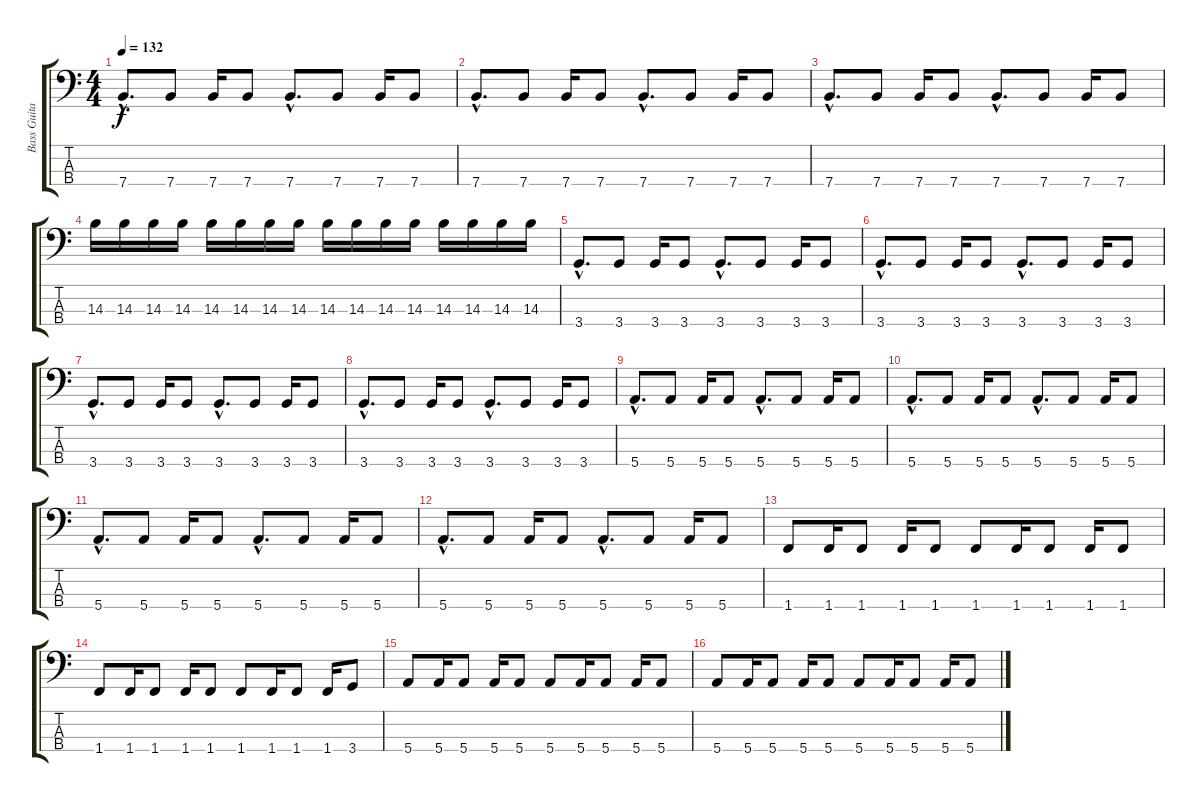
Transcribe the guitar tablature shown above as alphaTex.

\track ("Bass Guitar" "Bass Guita") {instrument electricbasspick}
\staff {score tabs}
\tuning (G2 D2 A1 E1) {hide}
\ts (4 4)
\tempo 132
\clef f4
\ks c
7.4{hac}.8{d dy f} 7.4.8 7.4.16 7.4.8 7.4{hac}.8{d} 7.4.8 7.4.16 7.4.8 |
7.4{hac}.8{d} 7.4.8 7.4.16 7.4.8 7.4{hac}.8{d} 7.4.8 7.4.16 7.4.8 |
7.4{hac}.8{d} 7.4.8 7.4.16 7.4.8 7.4{hac}.8{d} 7.4.8 7.4.16 7.4.8 |
14.3.16 14.3.16 14.3.16 14.3.16 14.3.16 14.3.16 14.3.16 14.3.16 14.3.16 14.3.16 14.3.16 14.3.16 14.3.16 14.3.16 14.3.16 14.3.16 |
3.4{hac}.8{d} 3.4.8 3.4.16 3.4.8 3.4{hac}.8{d} 3.4.8 3.4.16 3.4.8 |
3.4{hac}.8{d} 3.4.8 3.4.16 3.4.8 3.4{hac}.8{d} 3.4.8 3.4.16 3.4.8 |
3.4{hac}.8{d} 3.4.8 3.4.16 3.4.8 3.4{hac}.8{d} 3.4.8 3.4.16 3.4.8 |
3.4{hac}.8{d} 3.4.8 3.4.16 3.4.8 3.4{hac}.8{d} 3.4.8 3.4.16 3.4.8 |
5.4{hac}.8{d} 5.4.8 5.4.16 5.4.8 5.4{hac}.8{d} 5.4.8 5.4.16 5.4.8 |
5.4{hac}.8{d} 5.4.8 5.4.16 5.4.8 5.4{hac}.8{d} 5.4.8 5.4.16 5.4.8 |
5.4{hac}.8{d} 5.4.8 5.4.16 5.4.8 5.4{hac}.8{d} 5.4.8 5.4.16 5.4.8 |
5.4{hac}.8{d} 5.4.8 5.4.16 5.4.8 5.4{hac}.8{d} 5.4.8 5.4.16 5.4.8 |
1.4.8 1.4.16 1.4.8 1.4.16 1.4.8 1.4.8 1.4.16 1.4.8 1.4.16 1.4.8 |
1.4.8 1.4.16 1.4.8 1.4.16 1.4.8 1.4.8 1.4.16 1.4.8 1.4.16 3.4.8 |
5.4.8 5.4.16 5.4.8 5.4.16 5.4.8 5.4.8 5.4.16 5.4.8 5.4.16 5.4.8 |
5.4.8 5.4.16 5.4.8 5.4.16 5.4.8 5.4.8 5.4.16 5.4.8 5.4.16 5.4.8
